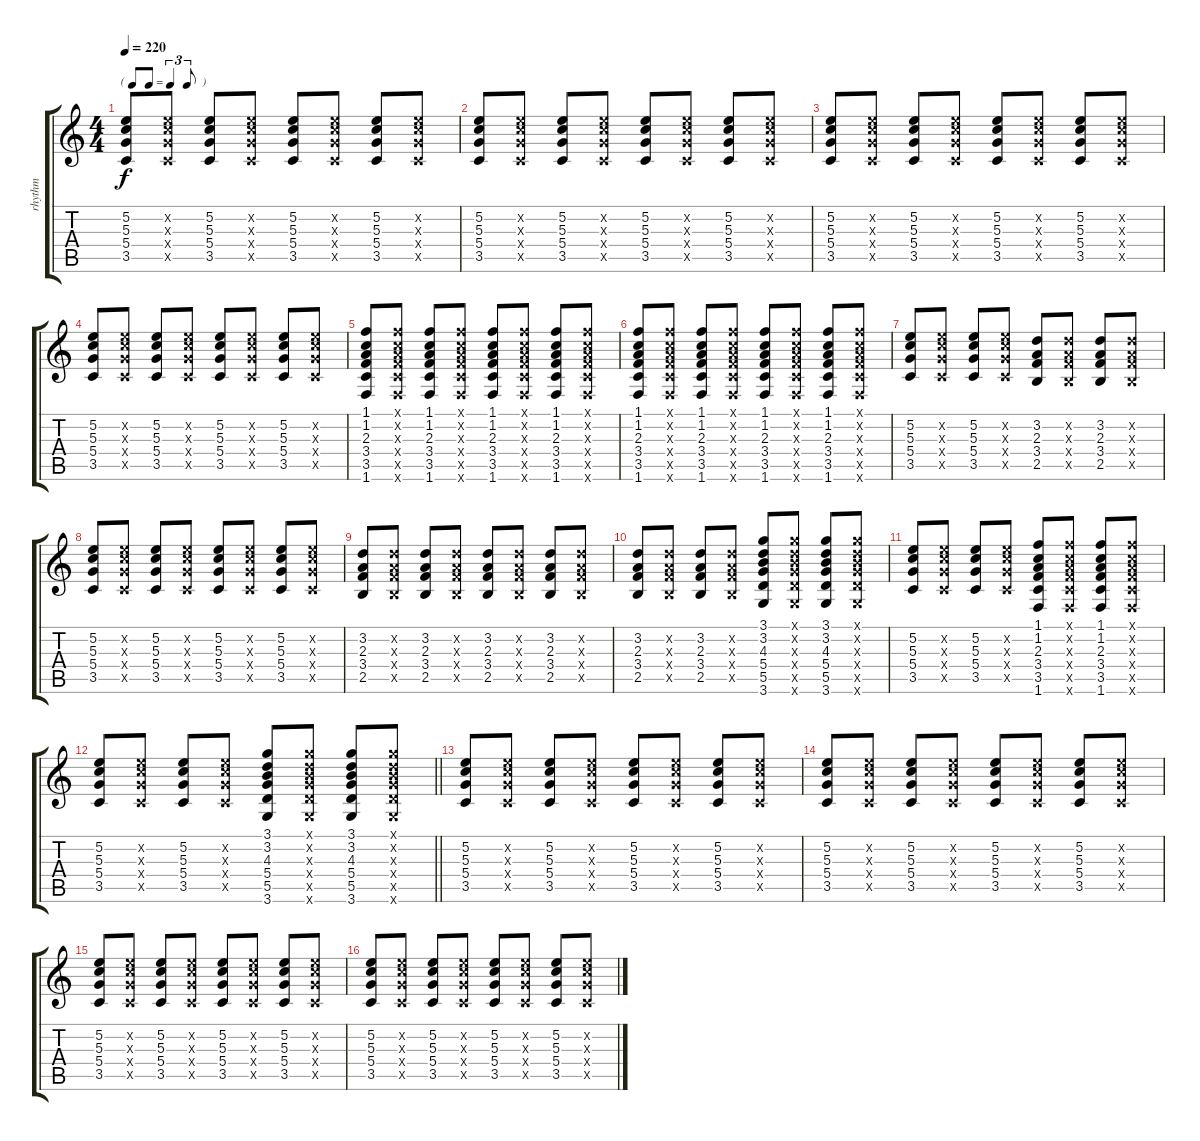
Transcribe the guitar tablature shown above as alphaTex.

\track ("rhythm" "rhythm") {instrument acousticguitarnylon}
\staff {score tabs}
\tuning (E4 B3 G3 D3 A2 E2) {hide}
\ts (4 4)
\tf triplet8th
\tempo 220
\clef g2
\ks c
(5.2 5.3 5.4 3.5).8{dy f instrument acousticguitarnylon} (5.2{x} 5.3{x} 5.4{x} 3.5{x}).8 (5.2 5.3 5.4 3.5).8 (5.2{x} 5.3{x} 5.4{x} 3.5{x}).8 (5.2 5.3 5.4 3.5).8 (5.2{x} 5.3{x} 5.4{x} 3.5{x}).8 (5.2 5.3 5.4 3.5).8 (5.2{x} 5.3{x} 5.4{x} 3.5{x}).8 |
(5.2 5.3 5.4 3.5).8 (5.2{x} 5.3{x} 5.4{x} 3.5{x}).8 (5.2 5.3 5.4 3.5).8 (5.2{x} 5.3{x} 5.4{x} 3.5{x}).8 (5.2 5.3 5.4 3.5).8 (5.2{x} 5.3{x} 5.4{x} 3.5{x}).8 (5.2 5.3 5.4 3.5).8 (5.2{x} 5.3{x} 5.4{x} 3.5{x}).8 |
(5.2 5.3 5.4 3.5).8 (5.2{x} 5.3{x} 5.4{x} 3.5{x}).8 (5.2 5.3 5.4 3.5).8 (5.2{x} 5.3{x} 5.4{x} 3.5{x}).8 (5.2 5.3 5.4 3.5).8 (5.2{x} 5.3{x} 5.4{x} 3.5{x}).8 (5.2 5.3 5.4 3.5).8 (5.2{x} 5.3{x} 5.4{x} 3.5{x}).8 |
(5.2 5.3 5.4 3.5).8 (5.2{x} 5.3{x} 5.4{x} 3.5{x}).8 (5.2 5.3 5.4 3.5).8 (5.2{x} 5.3{x} 5.4{x} 3.5{x}).8 (5.2 5.3 5.4 3.5).8 (5.2{x} 5.3{x} 5.4{x} 3.5{x}).8 (5.2 5.3 5.4 3.5).8 (5.2{x} 5.3{x} 5.4{x} 3.5{x}).8 |
(1.1 1.2 2.3 3.4 3.5 1.6).8 (1.1{x} 1.2{x} 2.3{x} 3.4{x} 3.5{x} 1.6{x}).8 (1.1 1.2 2.3 3.4 3.5 1.6).8 (1.1{x} 1.2{x} 2.3{x} 3.4{x} 3.5{x} 1.6{x}).8 (1.1 1.2 2.3 3.4 3.5 1.6).8 (1.1{x} 1.2{x} 2.3{x} 3.4{x} 3.5{x} 1.6{x}).8 (1.1 1.2 2.3 3.4 3.5 1.6).8 (1.1{x} 1.2{x} 2.3{x} 3.4{x} 3.5{x} 1.6{x}).8 |
(1.1 1.2 2.3 3.4 3.5 1.6).8 (1.1{x} 1.2{x} 2.3{x} 3.4{x} 3.5{x} 1.6{x}).8 (1.1 1.2 2.3 3.4 3.5 1.6).8 (1.1{x} 1.2{x} 2.3{x} 3.4{x} 3.5{x} 1.6{x}).8 (1.1 1.2 2.3 3.4 3.5 1.6).8 (1.1{x} 1.2{x} 2.3{x} 3.4{x} 3.5{x} 1.6{x}).8 (1.1 1.2 2.3 3.4 3.5 1.6).8 (1.1{x} 1.2{x} 2.3{x} 3.4{x} 3.5{x} 1.6{x}).8 |
(5.2 5.3 5.4 3.5).8 (5.2{x} 5.3{x} 5.4{x} 3.5{x}).8 (5.2 5.3 5.4 3.5).8 (5.2{x} 5.3{x} 5.4{x} 3.5{x}).8 (3.2 2.3 3.4 2.5).8 (3.2{x} 2.3{x} 3.4{x} 2.5{x}).8 (3.2 2.3 3.4 2.5).8 (3.2{x} 2.3{x} 3.4{x} 2.5{x}).8 |
(5.2 5.3 5.4 3.5).8 (5.2{x} 5.3{x} 5.4{x} 3.5{x}).8 (5.2 5.3 5.4 3.5).8 (5.2{x} 5.3{x} 5.4{x} 3.5{x}).8 (5.2 5.3 5.4 3.5).8 (5.2{x} 5.3{x} 5.4{x} 3.5{x}).8 (5.2 5.3 5.4 3.5).8 (5.2{x} 5.3{x} 5.4{x} 3.5{x}).8 |
(3.2 2.3 3.4 2.5).8 (3.2{x} 2.3{x} 3.4{x} 2.5{x}).8 (3.2 2.3 3.4 2.5).8 (3.2{x} 2.3{x} 3.4{x} 2.5{x}).8 (3.2 2.3 3.4 2.5).8 (3.2{x} 2.3{x} 3.4{x} 2.5{x}).8 (3.2 2.3 3.4 2.5).8 (3.2{x} 2.3{x} 3.4{x} 2.5{x}).8 |
(3.2 2.3 3.4 2.5).8 (3.2{x} 2.3{x} 3.4{x} 2.5{x}).8 (3.2 2.3 3.4 2.5).8 (3.2{x} 2.3{x} 3.4{x} 2.5{x}).8 (3.1 3.2 4.3 5.4 5.5 3.6).8 (3.1{x} 3.2{x} 4.3{x} 5.4{x} 5.5{x} 3.6{x}).8 (3.1 3.2 4.3 5.4 5.5 3.6).8 (3.1{x} 3.2{x} 4.3{x} 5.4{x} 5.5{x} 3.6{x}).8 |
(5.2 5.3 5.4 3.5).8 (5.2{x} 5.3{x} 5.4{x} 3.5{x}).8 (5.2 5.3 5.4 3.5).8 (5.2{x} 5.3{x} 5.4{x} 3.5{x}).8 (1.1 1.2 2.3 3.4 3.5 1.6).8 (1.1{x} 1.2{x} 2.3{x} 3.4{x} 3.5{x} 1.6{x}).8 (1.1 1.2 2.3 3.4 3.5 1.6).8 (1.1{x} 1.2{x} 2.3{x} 3.4{x} 3.5{x} 1.6{x}).8 |
\barLineRight lightlight
(5.2 5.3 5.4 3.5).8 (5.2{x} 5.3{x} 5.4{x} 3.5{x}).8 (5.2 5.3 5.4 3.5).8 (5.2{x} 5.3{x} 5.4{x} 3.5{x}).8 (3.1 3.2 4.3 5.4 5.5 3.6).8 (3.1{x} 3.2{x} 4.3{x} 5.4{x} 5.5{x} 3.6{x}).8 (3.1 3.2 4.3 5.4 5.5 3.6).8 (3.1{x} 3.2{x} 4.3{x} 5.4{x} 5.5{x} 3.6{x}).8 |
(5.2 5.3 5.4 3.5).8 (5.2{x} 5.3{x} 5.4{x} 3.5{x}).8 (5.2 5.3 5.4 3.5).8 (5.2{x} 5.3{x} 5.4{x} 3.5{x}).8 (5.2 5.3 5.4 3.5).8 (5.2{x} 5.3{x} 5.4{x} 3.5{x}).8 (5.2 5.3 5.4 3.5).8 (5.2{x} 5.3{x} 5.4{x} 3.5{x}).8 |
(5.2 5.3 5.4 3.5).8 (5.2{x} 5.3{x} 5.4{x} 3.5{x}).8 (5.2 5.3 5.4 3.5).8 (5.2{x} 5.3{x} 5.4{x} 3.5{x}).8 (5.2 5.3 5.4 3.5).8 (5.2{x} 5.3{x} 5.4{x} 3.5{x}).8 (5.2 5.3 5.4 3.5).8 (5.2{x} 5.3{x} 5.4{x} 3.5{x}).8 |
(5.2 5.3 5.4 3.5).8 (5.2{x} 5.3{x} 5.4{x} 3.5{x}).8 (5.2 5.3 5.4 3.5).8 (5.2{x} 5.3{x} 5.4{x} 3.5{x}).8 (5.2 5.3 5.4 3.5).8 (5.2{x} 5.3{x} 5.4{x} 3.5{x}).8 (5.2 5.3 5.4 3.5).8 (5.2{x} 5.3{x} 5.4{x} 3.5{x}).8 |
(5.2 5.3 5.4 3.5).8 (5.2{x} 5.3{x} 5.4{x} 3.5{x}).8 (5.2 5.3 5.4 3.5).8 (5.2{x} 5.3{x} 5.4{x} 3.5{x}).8 (5.2 5.3 5.4 3.5).8 (5.2{x} 5.3{x} 5.4{x} 3.5{x}).8 (5.2 5.3 5.4 3.5).8 (5.2{x} 5.3{x} 5.4{x} 3.5{x}).8
